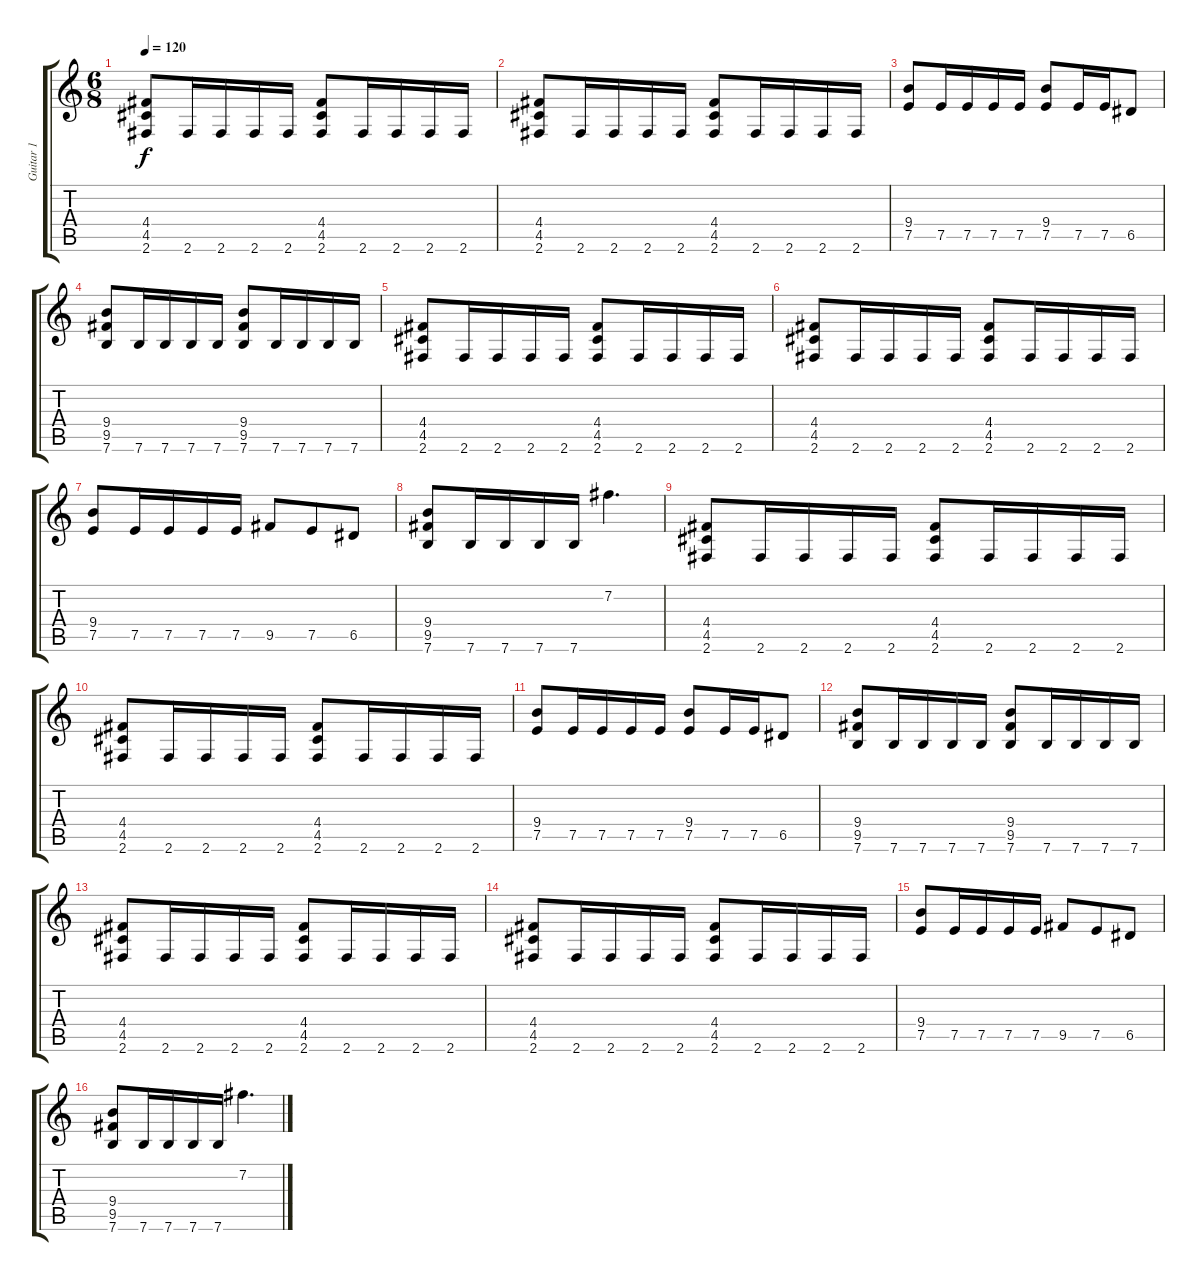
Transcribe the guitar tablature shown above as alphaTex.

\track ("Guitar 1" "Guitar 1") {instrument distortionguitar}
\staff {score tabs}
\tuning (E4 B3 G3 D3 A2 E2) {hide}
\ts (6 8)
\tempo 120
\clef g2
\ks c
(4.4 4.5 2.6).8{dy f} 2.6.16 2.6.16 2.6.16 2.6.16 (4.4 4.5 2.6).8 2.6.16 2.6.16 2.6.16 2.6.16 |
(4.4 4.5 2.6).8 2.6.16 2.6.16 2.6.16 2.6.16 (4.4 4.5 2.6).8 2.6.16 2.6.16 2.6.16 2.6.16 |
(9.4 7.5).8 7.5.16 7.5.16 7.5.16 7.5.16 (9.4 7.5).8 7.5.16 7.5.16 6.5.8 |
(9.4 9.5 7.6).8 7.6.16 7.6.16 7.6.16 7.6.16 (9.4 9.5 7.6).8 7.6.16 7.6.16 7.6.16 7.6.16 |
(4.4 4.5 2.6).8 2.6.16 2.6.16 2.6.16 2.6.16 (4.4 4.5 2.6).8 2.6.16 2.6.16 2.6.16 2.6.16 |
(4.4 4.5 2.6).8 2.6.16 2.6.16 2.6.16 2.6.16 (4.4 4.5 2.6).8 2.6.16 2.6.16 2.6.16 2.6.16 |
(9.4 7.5).8 7.5.16 7.5.16 7.5.16 7.5.16 9.5.8 7.5.8 6.5.8 |
(9.4 9.5 7.6).8 7.6.16 7.6.16 7.6.16 7.6.16 7.2.4{d} |
(4.4 4.5 2.6).8 2.6.16 2.6.16 2.6.16 2.6.16 (4.4 4.5 2.6).8 2.6.16 2.6.16 2.6.16 2.6.16 |
(4.4 4.5 2.6).8 2.6.16 2.6.16 2.6.16 2.6.16 (4.4 4.5 2.6).8 2.6.16 2.6.16 2.6.16 2.6.16 |
(9.4 7.5).8 7.5.16 7.5.16 7.5.16 7.5.16 (9.4 7.5).8 7.5.16 7.5.16 6.5.8 |
(9.4 9.5 7.6).8 7.6.16 7.6.16 7.6.16 7.6.16 (9.4 9.5 7.6).8 7.6.16 7.6.16 7.6.16 7.6.16 |
(4.4 4.5 2.6).8 2.6.16 2.6.16 2.6.16 2.6.16 (4.4 4.5 2.6).8 2.6.16 2.6.16 2.6.16 2.6.16 |
(4.4 4.5 2.6).8 2.6.16 2.6.16 2.6.16 2.6.16 (4.4 4.5 2.6).8 2.6.16 2.6.16 2.6.16 2.6.16 |
(9.4 7.5).8 7.5.16 7.5.16 7.5.16 7.5.16 9.5.8 7.5.8 6.5.8 |
(9.4 9.5 7.6).8 7.6.16 7.6.16 7.6.16 7.6.16 7.2.4{d}
